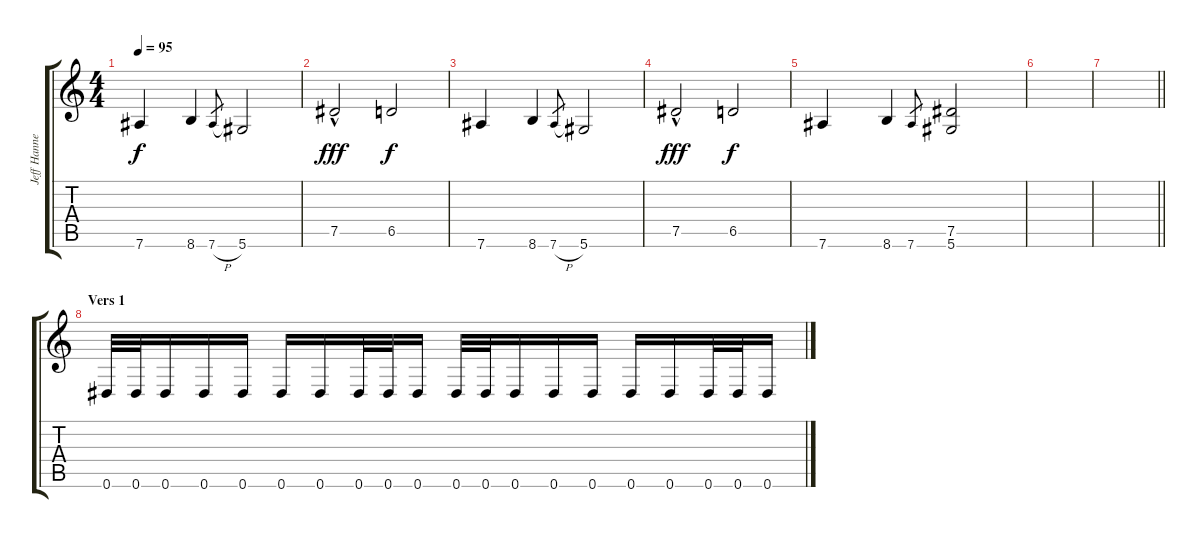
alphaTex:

\track ("Jeff Hanneman" "Jeff Hanne") {instrument overdrivenguitar}
\staff {score tabs}
\tuning (Eb4 Bb3 Gb3 Db3 Ab2 Eb2) {hide}
\ts (4 4)
\tempo 95
\clef g2
\ks c
7.6.4{dy f} 8.6.4 7.6{h}.8{gr} 5.6.2 |
7.5{hac}.2{dy fff} 6.5.2{dy f} |
7.6.4 8.6.4 7.6{h}.8{gr} 5.6.2 |
7.5{hac}.2{dy fff} 6.5.2{dy f} |
7.6.4 8.6.4 7.6.8{gr} (7.5 5.6).2 |
|
\barLineRight lightlight
|
\section ("" "Vers 1")
0.6.32{volume 16} 0.6.32 0.6.16 0.6.16 0.6.16 0.6.16 0.6.16 0.6.32 0.6.32 0.6.16 0.6.32 0.6.32 0.6.16 0.6.16 0.6.16 0.6.16 0.6.16 0.6.32 0.6.32 0.6.16
